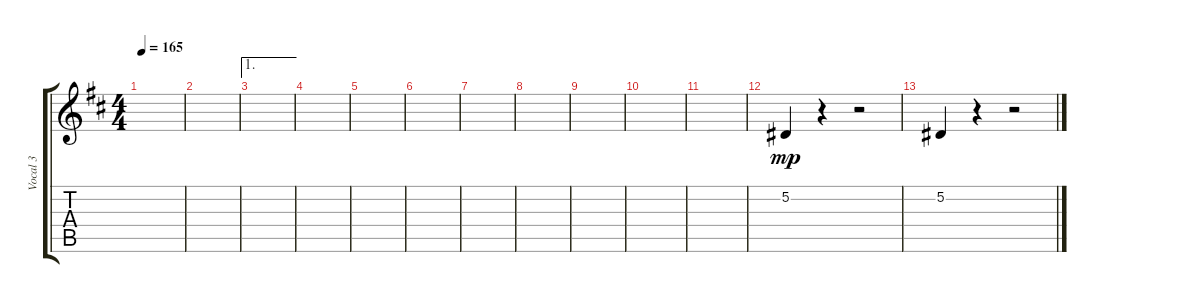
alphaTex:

\track ("Vocal 3" "Vocal 3") {instrument baritonesax}
\staff {score tabs}
\tuning (Eb4 Bb3 Gb3 Db3 Ab2 Eb2) {hide}
\ts (4 4)
\tempo 165
\clef g2
\ks d
|
|
\ae 1
|
|
|
|
|
|
|
|
|
5.2.4{dy mp balance 16} r.4 r.2 |
5.2.4 r.4 r.2
